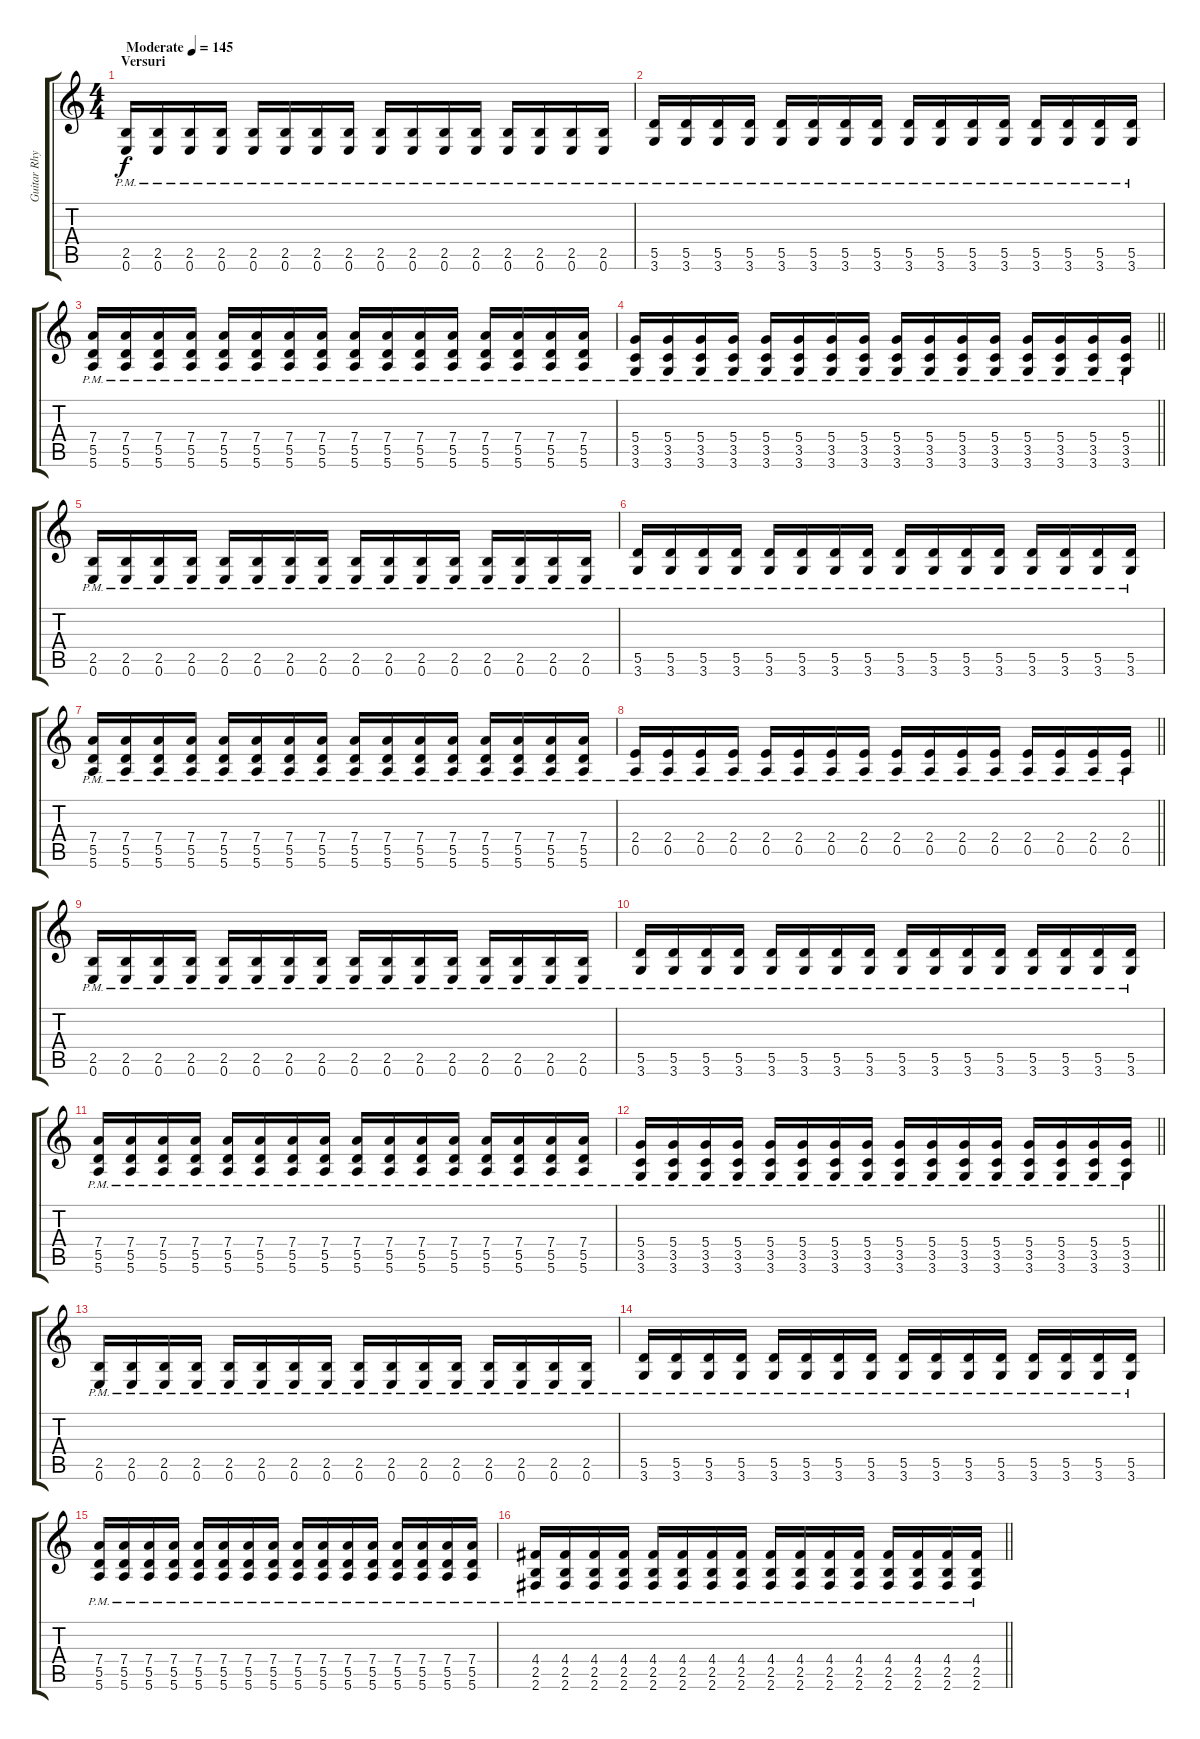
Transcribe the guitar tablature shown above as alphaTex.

\track ("Guitar Rhythm" "Guitar Rhy") {instrument distortionguitar}
\staff {score tabs}
\tuning (E4 B3 G3 D3 A2 E2) {hide}
\ts (4 4)
\section ("" "Versuri")
\tempo (145 "Moderate")
\clef g2
\ks c
(2.5{pm} 0.6{pm}).16{dy f instrument distortionguitar} (2.5{pm} 0.6{pm}).16 (2.5{pm} 0.6{pm}).16 (2.5{pm} 0.6{pm}).16 (2.5{pm} 0.6{pm}).16 (2.5{pm} 0.6{pm}).16 (2.5{pm} 0.6{pm}).16 (2.5{pm} 0.6{pm}).16 (2.5{pm} 0.6{pm}).16 (2.5{pm} 0.6{pm}).16 (2.5{pm} 0.6{pm}).16 (2.5{pm} 0.6{pm}).16 (2.5{pm} 0.6{pm}).16 (2.5{pm} 0.6{pm}).16 (2.5{pm} 0.6{pm}).16 (2.5{pm} 0.6{pm}).16 |
(5.5{pm} 3.6{pm}).16 (5.5{pm} 3.6{pm}).16 (5.5{pm} 3.6{pm}).16 (5.5{pm} 3.6{pm}).16 (5.5{pm} 3.6{pm}).16 (5.5{pm} 3.6{pm}).16 (5.5{pm} 3.6{pm}).16 (5.5{pm} 3.6{pm}).16 (5.5{pm} 3.6{pm}).16 (5.5{pm} 3.6{pm}).16 (5.5{pm} 3.6{pm}).16 (5.5{pm} 3.6{pm}).16 (5.5{pm} 3.6{pm}).16 (5.5{pm} 3.6{pm}).16 (5.5{pm} 3.6{pm}).16 (5.5{pm} 3.6{pm}).16 |
(7.4{pm} 5.5{pm} 5.6{pm}).16 (7.4{pm} 5.5{pm} 5.6{pm}).16 (7.4{pm} 5.5{pm} 5.6{pm}).16 (7.4{pm} 5.5{pm} 5.6{pm}).16 (7.4{pm} 5.5{pm} 5.6{pm}).16 (7.4{pm} 5.5{pm} 5.6{pm}).16 (7.4{pm} 5.5{pm} 5.6{pm}).16 (7.4{pm} 5.5{pm} 5.6{pm}).16 (7.4{pm} 5.5{pm} 5.6{pm}).16 (7.4{pm} 5.5{pm} 5.6{pm}).16 (7.4{pm} 5.5{pm} 5.6{pm}).16 (7.4{pm} 5.5{pm} 5.6{pm}).16 (7.4{pm} 5.5{pm} 5.6{pm}).16 (7.4{pm} 5.5{pm} 5.6{pm}).16 (7.4{pm} 5.5{pm} 5.6{pm}).16 (7.4{pm} 5.5{pm} 5.6{pm}).16 |
\barLineRight lightlight
(5.4{pm} 3.5{pm} 3.6{pm}).16 (5.4{pm} 3.5{pm} 3.6{pm}).16 (5.4{pm} 3.5{pm} 3.6{pm}).16 (5.4{pm} 3.5{pm} 3.6{pm}).16 (5.4{pm} 3.5{pm} 3.6{pm}).16 (5.4{pm} 3.5{pm} 3.6{pm}).16 (5.4{pm} 3.5{pm} 3.6{pm}).16 (5.4{pm} 3.5{pm} 3.6{pm}).16 (5.4{pm} 3.5{pm} 3.6{pm}).16 (5.4{pm} 3.5{pm} 3.6{pm}).16 (5.4{pm} 3.5{pm} 3.6{pm}).16 (5.4{pm} 3.5{pm} 3.6{pm}).16 (5.4{pm} 3.5{pm} 3.6{pm}).16 (5.4{pm} 3.5{pm} 3.6{pm}).16 (5.4{pm} 3.5{pm} 3.6{pm}).16 (5.4{pm} 3.5{pm} 3.6{pm}).16 |
\section ("" "")
(2.5{pm} 0.6{pm}).16 (2.5{pm} 0.6{pm}).16 (2.5{pm} 0.6{pm}).16 (2.5{pm} 0.6{pm}).16 (2.5{pm} 0.6{pm}).16 (2.5{pm} 0.6{pm}).16 (2.5{pm} 0.6{pm}).16 (2.5{pm} 0.6{pm}).16 (2.5{pm} 0.6{pm}).16 (2.5{pm} 0.6{pm}).16 (2.5{pm} 0.6{pm}).16 (2.5{pm} 0.6{pm}).16 (2.5{pm} 0.6{pm}).16 (2.5{pm} 0.6{pm}).16 (2.5{pm} 0.6{pm}).16 (2.5{pm} 0.6{pm}).16 |
(5.5{pm} 3.6{pm}).16 (5.5{pm} 3.6{pm}).16 (5.5{pm} 3.6{pm}).16 (5.5{pm} 3.6{pm}).16 (5.5{pm} 3.6{pm}).16 (5.5{pm} 3.6{pm}).16 (5.5{pm} 3.6{pm}).16 (5.5{pm} 3.6{pm}).16 (5.5{pm} 3.6{pm}).16 (5.5{pm} 3.6{pm}).16 (5.5{pm} 3.6{pm}).16 (5.5{pm} 3.6{pm}).16 (5.5{pm} 3.6{pm}).16 (5.5{pm} 3.6{pm}).16 (5.5{pm} 3.6{pm}).16 (5.5{pm} 3.6{pm}).16 |
(7.4{pm} 5.5{pm} 5.6{pm}).16 (7.4{pm} 5.5{pm} 5.6{pm}).16 (7.4{pm} 5.5{pm} 5.6{pm}).16 (7.4{pm} 5.5{pm} 5.6{pm}).16 (7.4{pm} 5.5{pm} 5.6{pm}).16 (7.4{pm} 5.5{pm} 5.6{pm}).16 (7.4{pm} 5.5{pm} 5.6{pm}).16 (7.4{pm} 5.5{pm} 5.6{pm}).16 (7.4{pm} 5.5{pm} 5.6{pm}).16 (7.4{pm} 5.5{pm} 5.6{pm}).16 (7.4{pm} 5.5{pm} 5.6{pm}).16 (7.4{pm} 5.5{pm} 5.6{pm}).16 (7.4{pm} 5.5{pm} 5.6{pm}).16 (7.4{pm} 5.5{pm} 5.6{pm}).16 (7.4{pm} 5.5{pm} 5.6{pm}).16 (7.4{pm} 5.5{pm} 5.6{pm}).16 |
\barLineRight lightlight
(2.4{pm} 0.5{pm}).16 (2.4{pm} 0.5{pm}).16 (2.4{pm} 0.5{pm}).16 (2.4{pm} 0.5{pm}).16 (2.4{pm} 0.5{pm}).16 (2.4{pm} 0.5{pm}).16 (2.4{pm} 0.5{pm}).16 (2.4{pm} 0.5{pm}).16 (2.4{pm} 0.5{pm}).16 (2.4{pm} 0.5{pm}).16 (2.4{pm} 0.5{pm}).16 (2.4{pm} 0.5{pm}).16 (2.4{pm} 0.5{pm}).16 (2.4{pm} 0.5{pm}).16 (2.4{pm} 0.5{pm}).16 (2.4{pm} 0.5{pm}).16 |
\section ("" "")
(2.5{pm} 0.6{pm}).16 (2.5{pm} 0.6{pm}).16 (2.5{pm} 0.6{pm}).16 (2.5{pm} 0.6{pm}).16 (2.5{pm} 0.6{pm}).16 (2.5{pm} 0.6{pm}).16 (2.5{pm} 0.6{pm}).16 (2.5{pm} 0.6{pm}).16 (2.5{pm} 0.6{pm}).16 (2.5{pm} 0.6{pm}).16 (2.5{pm} 0.6{pm}).16 (2.5{pm} 0.6{pm}).16 (2.5{pm} 0.6{pm}).16 (2.5{pm} 0.6{pm}).16 (2.5{pm} 0.6{pm}).16 (2.5{pm} 0.6{pm}).16 |
(5.5{pm} 3.6{pm}).16 (5.5{pm} 3.6{pm}).16 (5.5{pm} 3.6{pm}).16 (5.5{pm} 3.6{pm}).16 (5.5{pm} 3.6{pm}).16 (5.5{pm} 3.6{pm}).16 (5.5{pm} 3.6{pm}).16 (5.5{pm} 3.6{pm}).16 (5.5{pm} 3.6{pm}).16 (5.5{pm} 3.6{pm}).16 (5.5{pm} 3.6{pm}).16 (5.5{pm} 3.6{pm}).16 (5.5{pm} 3.6{pm}).16 (5.5{pm} 3.6{pm}).16 (5.5{pm} 3.6{pm}).16 (5.5{pm} 3.6{pm}).16 |
(7.4{pm} 5.5{pm} 5.6{pm}).16 (7.4{pm} 5.5{pm} 5.6{pm}).16 (7.4{pm} 5.5{pm} 5.6{pm}).16 (7.4{pm} 5.5{pm} 5.6{pm}).16 (7.4{pm} 5.5{pm} 5.6{pm}).16 (7.4{pm} 5.5{pm} 5.6{pm}).16 (7.4{pm} 5.5{pm} 5.6{pm}).16 (7.4{pm} 5.5{pm} 5.6{pm}).16 (7.4{pm} 5.5{pm} 5.6{pm}).16 (7.4{pm} 5.5{pm} 5.6{pm}).16 (7.4{pm} 5.5{pm} 5.6{pm}).16 (7.4{pm} 5.5{pm} 5.6{pm}).16 (7.4{pm} 5.5{pm} 5.6{pm}).16 (7.4{pm} 5.5{pm} 5.6{pm}).16 (7.4{pm} 5.5{pm} 5.6{pm}).16 (7.4{pm} 5.5{pm} 5.6{pm}).16 |
\barLineRight lightlight
(5.4{pm} 3.5{pm} 3.6{pm}).16 (5.4{pm} 3.5{pm} 3.6{pm}).16 (5.4{pm} 3.5{pm} 3.6{pm}).16 (5.4{pm} 3.5{pm} 3.6{pm}).16 (5.4{pm} 3.5{pm} 3.6{pm}).16 (5.4{pm} 3.5{pm} 3.6{pm}).16 (5.4{pm} 3.5{pm} 3.6{pm}).16 (5.4{pm} 3.5{pm} 3.6{pm}).16 (5.4{pm} 3.5{pm} 3.6{pm}).16 (5.4{pm} 3.5{pm} 3.6{pm}).16 (5.4{pm} 3.5{pm} 3.6{pm}).16 (5.4{pm} 3.5{pm} 3.6{pm}).16 (5.4{pm} 3.5{pm} 3.6{pm}).16 (5.4{pm} 3.5{pm} 3.6{pm}).16 (5.4{pm} 3.5{pm} 3.6{pm}).16 (5.4{pm} 3.5{pm} 3.6{pm}).16 |
\section ("" "")
(2.5{pm} 0.6{pm}).16 (2.5{pm} 0.6{pm}).16 (2.5{pm} 0.6{pm}).16 (2.5{pm} 0.6{pm}).16 (2.5{pm} 0.6{pm}).16 (2.5{pm} 0.6{pm}).16 (2.5{pm} 0.6{pm}).16 (2.5{pm} 0.6{pm}).16 (2.5{pm} 0.6{pm}).16 (2.5{pm} 0.6{pm}).16 (2.5{pm} 0.6{pm}).16 (2.5{pm} 0.6{pm}).16 (2.5{pm} 0.6{pm}).16 (2.5{pm} 0.6{pm}).16 (2.5{pm} 0.6{pm}).16 (2.5{pm} 0.6{pm}).16 |
(5.5{pm} 3.6{pm}).16 (5.5{pm} 3.6{pm}).16 (5.5{pm} 3.6{pm}).16 (5.5{pm} 3.6{pm}).16 (5.5{pm} 3.6{pm}).16 (5.5{pm} 3.6{pm}).16 (5.5{pm} 3.6{pm}).16 (5.5{pm} 3.6{pm}).16 (5.5{pm} 3.6{pm}).16 (5.5{pm} 3.6{pm}).16 (5.5{pm} 3.6{pm}).16 (5.5{pm} 3.6{pm}).16 (5.5{pm} 3.6{pm}).16 (5.5{pm} 3.6{pm}).16 (5.5{pm} 3.6{pm}).16 (5.5{pm} 3.6{pm}).16 |
(7.4{pm} 5.5{pm} 5.6{pm}).16 (7.4{pm} 5.5{pm} 5.6{pm}).16 (7.4{pm} 5.5{pm} 5.6{pm}).16 (7.4{pm} 5.5{pm} 5.6{pm}).16 (7.4{pm} 5.5{pm} 5.6{pm}).16 (7.4{pm} 5.5{pm} 5.6{pm}).16 (7.4{pm} 5.5{pm} 5.6{pm}).16 (7.4{pm} 5.5{pm} 5.6{pm}).16 (7.4{pm} 5.5{pm} 5.6{pm}).16 (7.4{pm} 5.5{pm} 5.6{pm}).16 (7.4{pm} 5.5{pm} 5.6{pm}).16 (7.4{pm} 5.5{pm} 5.6{pm}).16 (7.4{pm} 5.5{pm} 5.6{pm}).16 (7.4{pm} 5.5{pm} 5.6{pm}).16 (7.4{pm} 5.5{pm} 5.6{pm}).16 (7.4{pm} 5.5{pm} 5.6{pm}).16 |
\barLineRight lightlight
(4.4{pm} 2.5{pm} 2.6{pm}).16 (4.4{pm} 2.5{pm} 2.6{pm}).16 (4.4{pm} 2.5{pm} 2.6{pm}).16 (4.4{pm} 2.5{pm} 2.6{pm}).16 (4.4{pm} 2.5{pm} 2.6{pm}).16 (4.4{pm} 2.5{pm} 2.6{pm}).16 (4.4{pm} 2.5{pm} 2.6{pm}).16 (4.4{pm} 2.5{pm} 2.6{pm}).16 (4.4{pm} 2.5{pm} 2.6{pm}).16 (4.4{pm} 2.5{pm} 2.6{pm}).16 (4.4{pm} 2.5{pm} 2.6{pm}).16 (4.4{pm} 2.5{pm} 2.6{pm}).16 (4.4{pm} 2.5{pm} 2.6{pm}).16 (4.4{pm} 2.5{pm} 2.6{pm}).16 (4.4{pm} 2.5{pm} 2.6{pm}).16 (4.4{pm} 2.5{pm} 2.6{pm}).16
